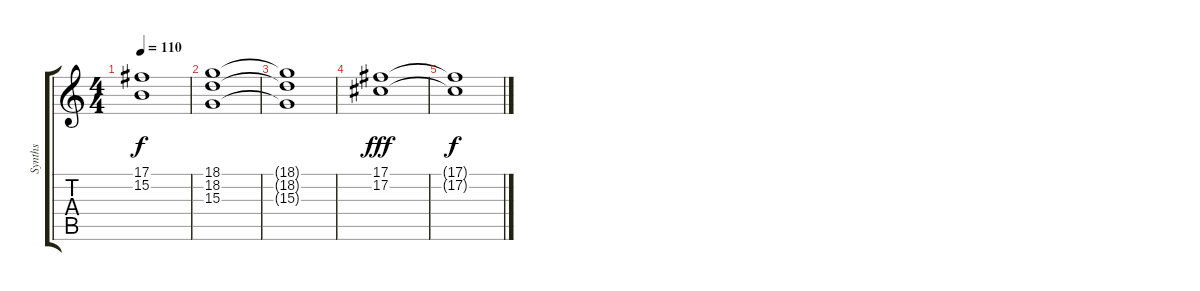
\track ("Synths" "Synths") {instrument stringensemble2}
\staff {score tabs}
\tuning (Db4 Ab3 E3 B2 Gb2 B1) {hide}
\ts (4 4)
\tempo 110
\clef g2
\ks c
(17.1{t} 15.2{t}).1{dy f} |
(18.1 18.2 15.3).1 |
(18.1{t} 18.2{t} 15.3{t}).1 |
(17.1 17.2).1{dy fff} |
(17.1{t} 17.2{t}).1{dy f}
